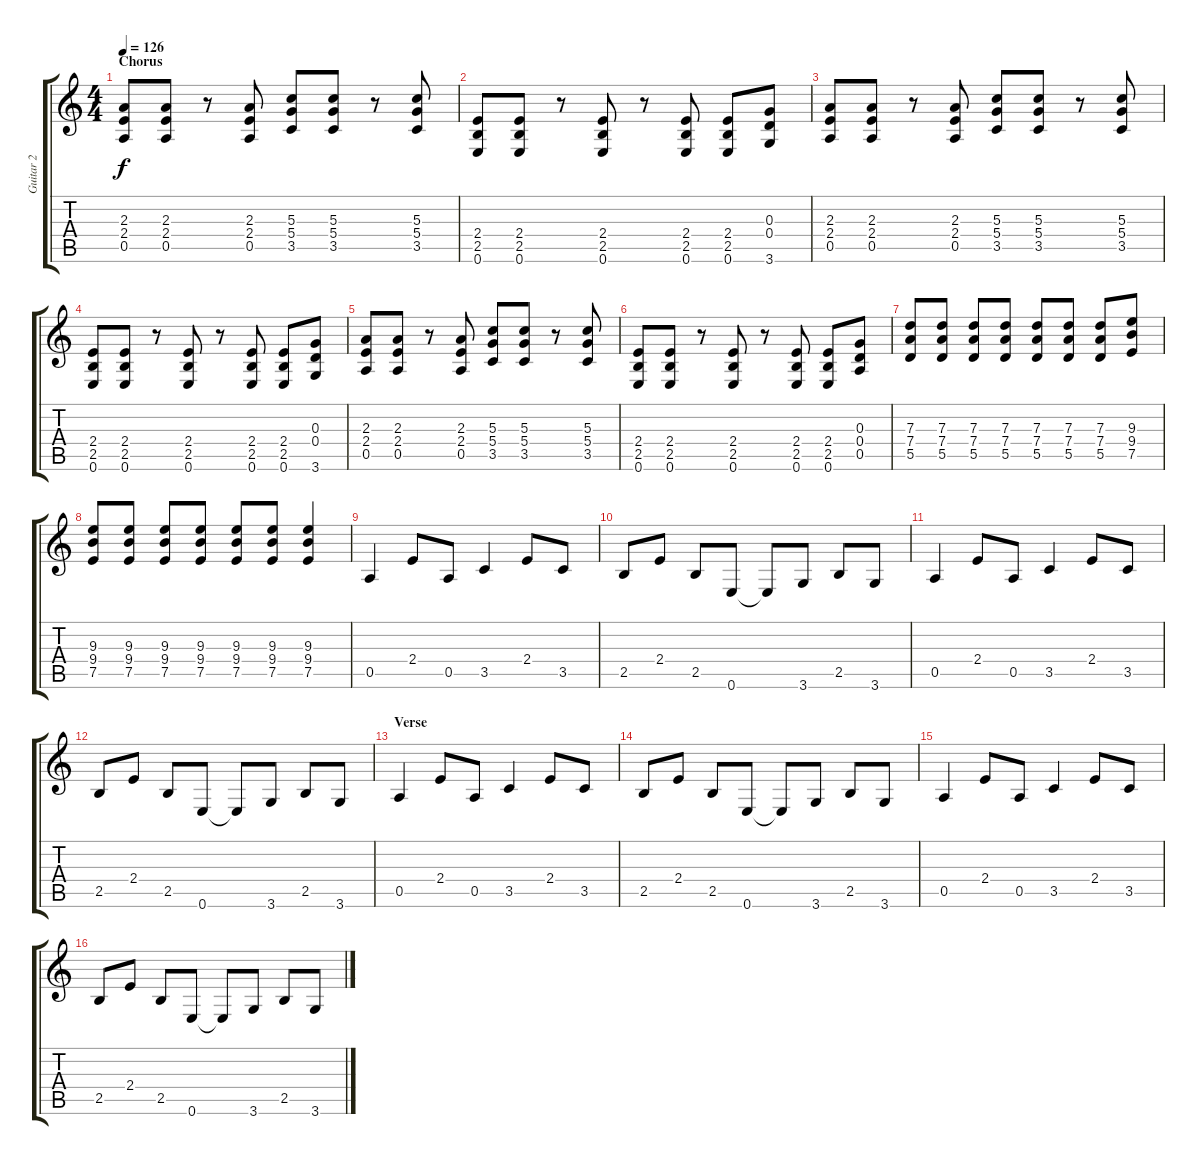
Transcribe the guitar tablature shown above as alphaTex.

\track ("Guitar 2" "Guitar 2") {instrument distortionguitar}
\staff {score tabs}
\tuning (E4 B3 G3 D3 A2 E2) {hide}
\ts (4 4)
\section ("" "Chorus")
\tempo 126
\clef g2
\ks c
(2.3 2.4 0.5).8{dy f} (2.3 2.4 0.5).8 r.8 (2.3 2.4 0.5).8 (5.3 5.4 3.5).8 (5.3 5.4 3.5).8 r.8 (5.3 5.4 3.5).8 |
(2.4 2.5 0.6).8 (2.4 2.5 0.6).8 r.8 (2.4 2.5 0.6).8 r.8 (2.4 2.5 0.6).8 (2.4 2.5 0.6).8 (0.3 0.4 3.6).8 |
(2.3 2.4 0.5).8 (2.3 2.4 0.5).8 r.8 (2.3 2.4 0.5).8 (5.3 5.4 3.5).8 (5.3 5.4 3.5).8 r.8 (5.3 5.4 3.5).8 |
(2.4 2.5 0.6).8 (2.4 2.5 0.6).8 r.8 (2.4 2.5 0.6).8 r.8 (2.4 2.5 0.6).8 (2.4 2.5 0.6).8 (0.3 0.4 3.6).8 |
(2.3 2.4 0.5).8 (2.3 2.4 0.5).8 r.8 (2.3 2.4 0.5).8 (5.3 5.4 3.5).8 (5.3 5.4 3.5).8 r.8 (5.3 5.4 3.5).8 |
(2.4 2.5 0.6).8 (2.4 2.5 0.6).8 r.8 (2.4 2.5 0.6).8 r.8 (2.4 2.5 0.6).8 (2.4 2.5 0.6).8 (0.3 0.4 0.5).8 |
(7.3 7.4 5.5).8 (7.3 7.4 5.5).8 (7.3 7.4 5.5).8 (7.3 7.4 5.5).8 (7.3 7.4 5.5).8 (7.3 7.4 5.5).8 (7.3 7.4 5.5).8 (9.3 9.4 7.5).8 |
(9.3 9.4 7.5).8 (9.3 9.4 7.5).8 (9.3 9.4 7.5).8 (9.3 9.4 7.5).8 (9.3 9.4 7.5).8 (9.3 9.4 7.5).8 (9.3 9.4 7.5).4 |
0.5.4 2.4.8 0.5.8 3.5.4 2.4.8 3.5.8 |
2.5.8 2.4.8 2.5.8 0.6.8 0.6{t}.8 3.6.8 2.5.8 3.6.8 |
0.5.4 2.4.8 0.5.8 3.5.4 2.4.8 3.5.8 |
2.5.8 2.4.8 2.5.8 0.6.8 0.6{t}.8 3.6.8 2.5.8 3.6.8 |
\section ("" "Verse")
0.5.4 2.4.8 0.5.8 3.5.4 2.4.8 3.5.8 |
2.5.8 2.4.8 2.5.8 0.6.8 0.6{t}.8 3.6.8 2.5.8 3.6.8 |
0.5.4 2.4.8 0.5.8 3.5.4 2.4.8 3.5.8 |
2.5.8 2.4.8 2.5.8 0.6.8 0.6{t}.8 3.6.8 2.5.8 3.6.8
